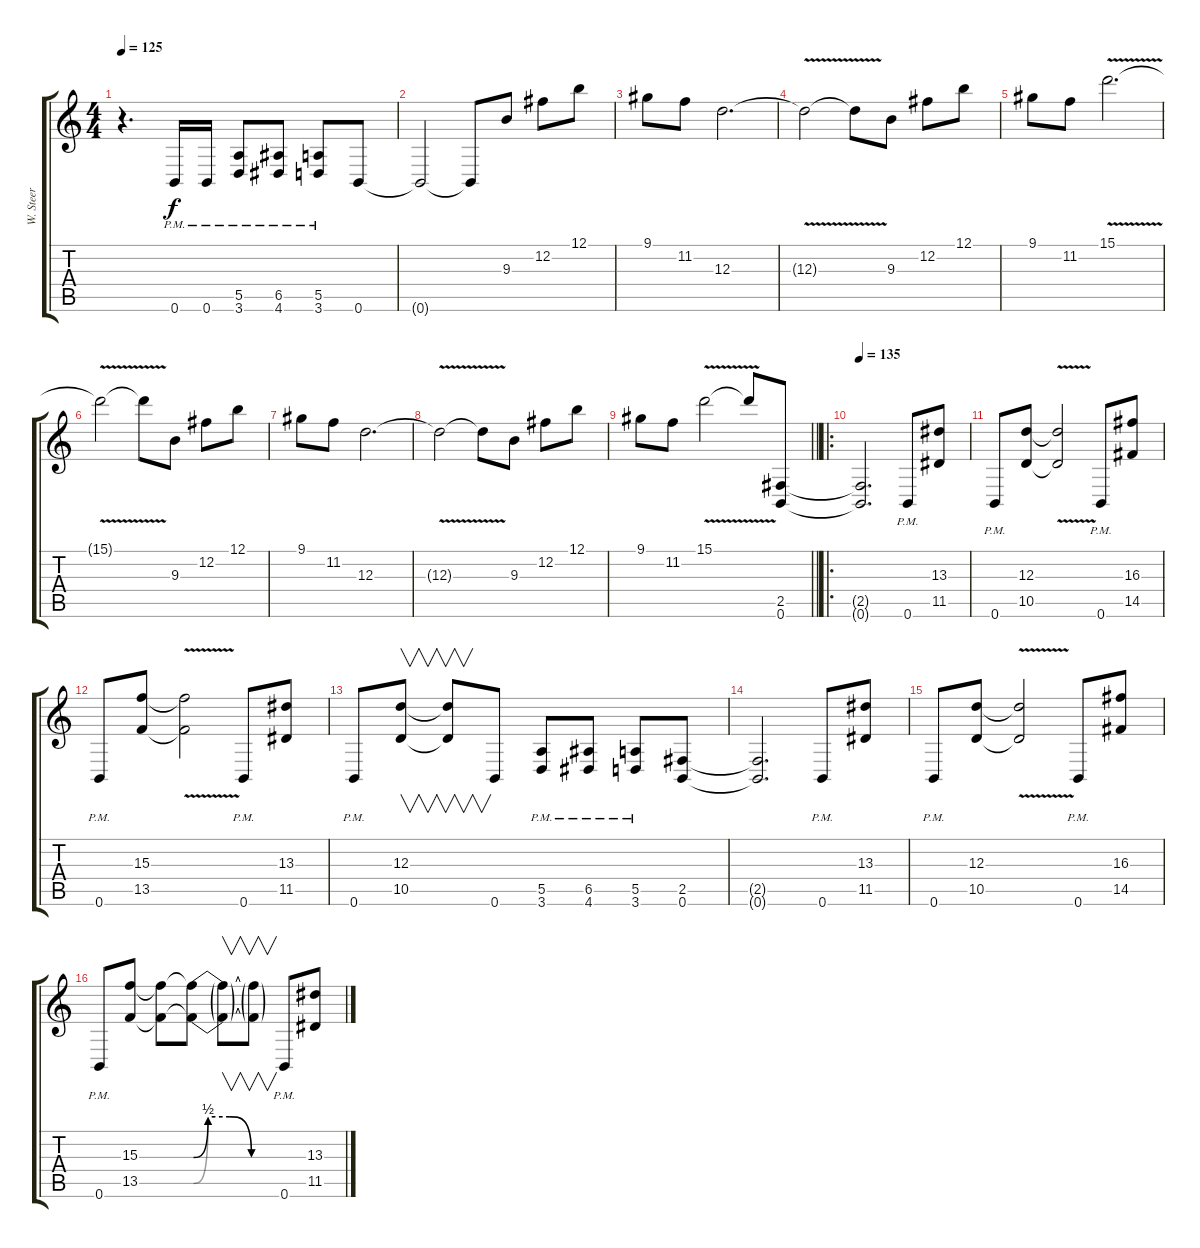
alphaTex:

\track ("W. Steer" "W. Steer") {instrument distortionguitar}
\staff {score tabs}
\tuning (B3 Gb3 D3 A2 E2 B1) {hide}
\ts (4 4)
\tempo 125
\clef g2
\ks c
r.4{d dy f instrument distortionguitar} 0.6{pm}.16 0.6{pm}.16 (5.5{pm} 3.6{pm}).8 (6.5{pm} 4.6{pm}).8 (5.5{pm} 3.6{pm}).8 0.6.8 |
0.6{t}.2 0.6{t}.8 9.3.8 12.2.8 12.1.8 |
9.1.8 11.2.8 12.3.2{d} |
12.3{v t}.2 12.3{t}.8 9.3.8 12.2.8 12.1.8 |
9.1.8 11.2.8 15.1{v}.2{d} |
15.1{v t}.2 15.1{t}.8 9.3.8 12.2.8 12.1.8 |
9.1.8 11.2.8 12.3.2{d} |
12.3{v t}.2 12.3{t}.8 9.3.8 12.2.8 12.1.8 |
\barLineRight lightlight
9.1.8 11.2.8 15.1{v}.2 15.1{t}.8 (2.5 0.6).8 |
\ro
\tempo 135
(2.5{t} 0.6{t}).2{d} 0.6{pm}.8 (13.3 11.5).8 |
0.6{pm}.8 (12.3 10.5).8 (12.3{v t} 10.5{v t}).2 0.6{pm}.8 (16.3 14.5).8 |
0.6{pm}.8 (15.3 13.5).8 (15.3{v t} 13.5{v t}).2 0.6{pm}.8 (13.3 11.5).8 |
0.6{pm}.8 (12.3 10.5).8{v} (12.3{t} 10.5{t}).8{v} 0.6.8 (5.5{pm} 3.6{pm}).8 (6.5{pm} 4.6{pm}).8 (5.5{pm} 3.6{pm}).8 (2.5 0.6).8 |
(2.5{t} 0.6{t}).2{d} 0.6{pm}.8 (13.3 11.5).8 |
0.6{pm}.8 (12.3 10.5).8 (12.3{v t} 10.5{v t}).2 0.6{pm}.8 (16.3 14.5).8 |
0.6{pm}.8 (15.3 13.5).8 (15.3{t} 13.5{t}).8 (15.3{be (custom 0 0 10 2 25 2 40 0 60 0) t} 13.5{be (custom 0 0 10 2 25 2 40 0 60 0) t}).8 (15.3{t} 13.5{t}).8{v} (15.3{t} 13.5{t}).8{v} 0.6{pm}.8 (13.3 11.5).8
